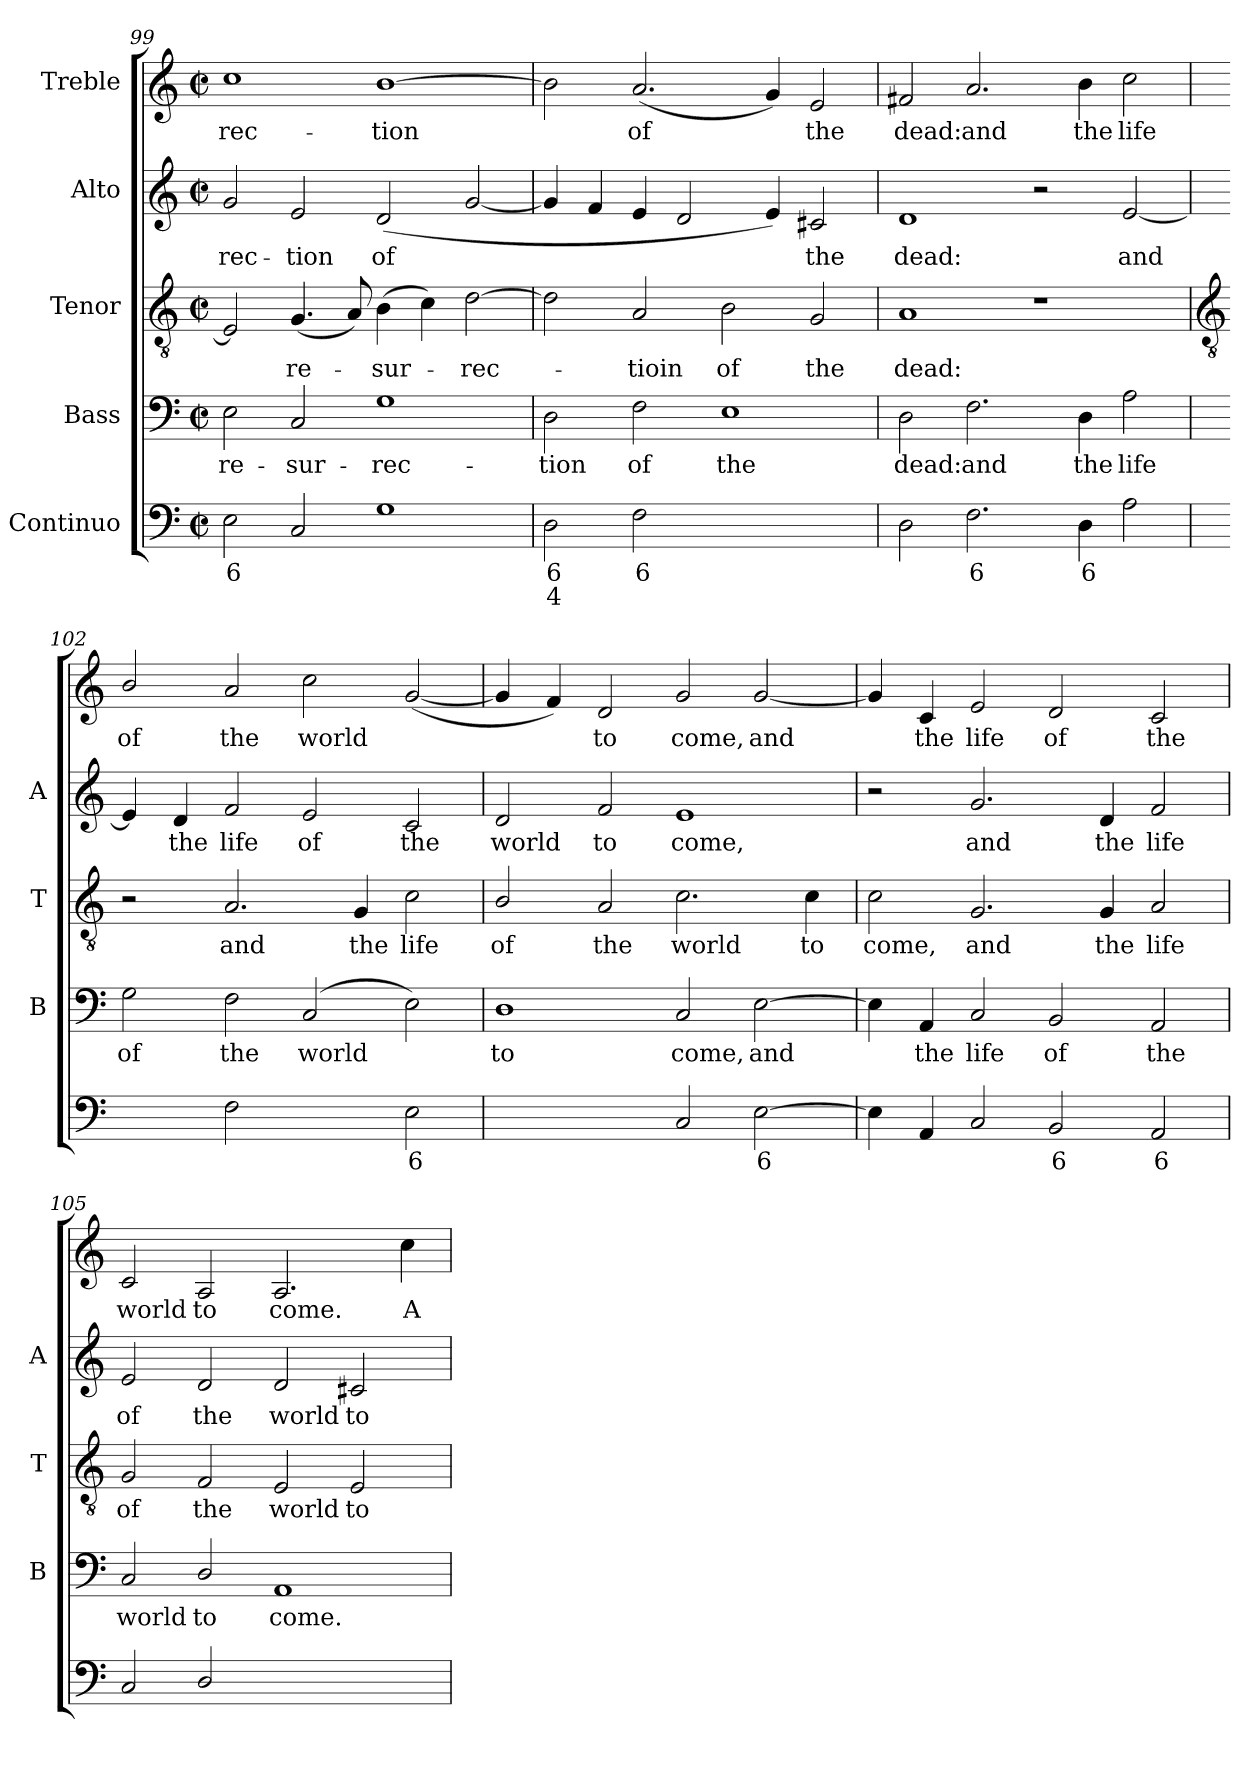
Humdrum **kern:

**kern	**text	**text	**kern	**text	**kern	**text	**kern	**text	**kern	**text
*part5	*part5	*part5	*part4	*part4	*part3	*part3	*part2	*part2	*part1	*part1
*staff5	*staff5	*staff5	*staff4	*staff4	*staff3	*staff3	*staff2	*staff2	*staff1	*staff1
*I"Continuo	*	*	*I"Bass	*	*I"Tenor	*	*I"Alto	*	*I"Treble	*
*	*	*	*I'B	*	*I'T	*	*I'A	*	*	*
*clefF4	*	*	*clefF4	*	*clefGv2	*	*clefG2	*	*clefG2	*
*k[]	*	*	*k[]	*	*k[]	*	*k[]	*	*k[]	*
*C:	*	*	*C:	*	*C:	*	*C:	*	*C:	*
*M4/2	*	*	*M4/2	*	*M4/2	*	*M4/2	*	*M4/2	*
*met(c|)	*	*	*met(c|)	*	*met(c|)	*	*met(c|)	*	*met(c|)	*
=99	=99	=99	=99	=99	=99	=99	=99	=99	=99	=99
!	!LO:LY:b	!	!	!LO:LY:b	!	!	!	!LO:LY:b	!	!LO:LY:b
2E	6	.	2E	re-	2E]	.	2g	rec-	1cc	-rec-
!	!	!	!	!LO:LY:b	!	!LO:LY:b	!	!LO:LY:b	!	!
2C	.	.	2C	-sur-	(<4.G	re-	2e	-tion	.	.
.	.	.	.	.	8A)	.	.	.	.	.
!	!	!	!	!LO:LY:b	!	!LO:LY:b	!	!LO:LY:b	!	!LO:LY:b
1G	.	.	1G	-rec-	(>4B	sur-	(>2d	of	[1b	-tion
.	.	.	.	.	4c)	.	.	.	.	.
!	!	!	!	!	!	!LO:LY:b	!	!	!	!
.	.	.	.	.	[2d	rec-	[2g	.	.	.
=100	=100	=100	=100	=100	=100	=100	=100	=100	=100	=100
!	!LO:LY:b	!LO:LY:b	!	!LO:LY:b	!	!	!	!	!	!
2D	6	4	2D	-tion	2d]	.	4g]	.	2b]	.
.	.	.	.	.	.	.	4f	.	.	.
!	!LO:LY:b	!	!	!LO:LY:b	!	!LO:LY:b	!	!	!	!LO:LY:b
2F	6	.	2F	of	2A	tioin	4e	.	(>2.a	of
.	.	.	.	.	.	.	2d	.	.	.
!	!LO:LY:b	!	!	!LO:LY:b	!	!LO:LY:b	!	!	!	!
[2Eyy	7	.	1E	the	2B	of	.	.	.	.
.	.	.	.	.	.	.	4e)	.	4g)	.
!	!LO:LY:b	!	!	!	!	!LO:LY:b	!	!LO:LY:b	!	!LO:LY:b
2Eyy]	6	.	.	.	2G	the	2c#X	the	2e	the
=101	=101	=101	=101	=101	=101	=101	=101	=101	=101	=101
!	!	!	!	!LO:LY:b	!	!LO:LY:b	!	!LO:LY:b	!	!LO:LY:b
2D	.	.	2D	dead:	1A	dead:	1d	dead:	2f#X	dead:
!	!LO:LY:b	!	!	!LO:LY:b	!	!	!	!	!	!LO:LY:b
2.F	6	.	2.F	and	.	.	.	.	2.a	and
.	.	.	.	.	1r	.	2r	.	.	.
!	!LO:LY:b	!	!	!LO:LY:b	!	!	!	!	!	!LO:LY:b
4D	6	.	4D	the	.	.	.	.	4b	the
!	!	!	!	!LO:LY:b	!	!	!	!LO:LY:b	!	!LO:LY:b
2A	.	.	2A	life	.	.	[2e	and	2cc	life
!!LO:LB:g=z
=102	=102	=102	=102	=102	=102	=102	=102	=102	=102	=102
*	*	*	*	*	*clefGv2	*	*	*	*	*
!	!LO:LY:b	!	!	!LO:LY:b	!	!	!	!	!	!LO:LY:b
[4Gyy	6	.	2G	of	2r	.	4e]	.	2b/	of
!	!LO:LY:b	!	!	!	!	!	!	!LO:LY:b	!	!
4Gyy]	5	.	.	.	.	.	4d	the	.	.
!	!	!	!	!LO:LY:b	!	!LO:LY:b	!	!LO:LY:b	!	!LO:LY:b
2F	.	.	2F	the	2.A	and	2f	life	2a	the
!	!LO:LY:b	!	!	!LO:LY:b	!	!	!	!LO:LY:b	!	!LO:LY:b
[4Cyy	6	.	(<2C	world	.	.	2e	of	2cc	world
!	!LO:LY:b	!	!	!	!	!LO:LY:b	!	!	!	!
4Cyy]	5	.	.	.	4G	the	.	.	.	.
!	!LO:LY:b	!	!	!	!	!LO:LY:b	!	!LO:LY:b	!	!
2E	6	.	2E)	.	2c	life	2c	the	(<[2g	.
=103	=103	=103	=103	=103	=103	=103	=103	=103	=103	=103
!	!LO:LY:b	!	!	!LO:LY:b	!	!LO:LY:b	!	!LO:LY:b	!	!
[2Dyy	6	.	1D	to	2B/	of	2d	world	4g]	.
.	.	.	.	.	.	.	.	.	4f)	.
!	!LO:LY:b	!	!	!	!	!LO:LY:b	!	!LO:LY:b	!	!LO:LY:b
2Dyy]	5	.	.	.	2A	the	2f	to	2d	to
!	!	!	!	!LO:LY:b	!	!LO:LY:b	!	!LO:LY:b	!	!LO:LY:b
2C	.	.	2C	come,	2.c	world	1e	come,	2g	come,
!	!LO:LY:b	!	!	!LO:LY:b	!	!	!	!	!	!LO:LY:b
[2E	6	.	[2E	and	.	.	.	.	[2g	and
!	!	!	!	!	!	!LO:LY:b	!	!	!	!
.	.	.	.	.	4c	to	.	.	.	.
=104	=104	=104	=104	=104	=104	=104	=104	=104	=104	=104
!	!	!	!	!	!	!LO:LY:b	!	!	!	!
4E]	.	.	4E]	.	2c	come,	2r	.	4g]	.
!	!	!	!	!LO:LY:b	!	!	!	!	!	!LO:LY:b
4AA	.	.	4AA	the	.	.	.	.	4c	the
!	!	!	!	!LO:LY:b	!	!LO:LY:b	!	!LO:LY:b	!	!LO:LY:b
2C	.	.	2C	life	2.G	and	2.g	and	2e	life
!	!LO:LY:b	!	!	!LO:LY:b	!	!	!	!	!	!LO:LY:b
2BB	6	.	2BB	of	.	.	.	.	2d	of
!	!	!	!	!	!	!LO:LY:b	!	!LO:LY:b	!	!
.	.	.	.	.	4G	the	4d	the	.	.
!	!LO:LY:b	!	!	!LO:LY:b	!	!LO:LY:b	!	!LO:LY:b	!	!LO:LY:b
2AA	6	.	2AA	the	2A	life	2f	life	2c	the
=105	=105	=105	=105	=105	=105	=105	=105	=105	=105	=105
!	!	!	!	!LO:LY:b	!	!LO:LY:b	!	!LO:LY:b	!	!LO:LY:b
2C	.	.	2C	world	2G	of	2e	of	2c	world
!	!	!	!	!LO:LY:b	!	!LO:LY:b	!	!LO:LY:b	!	!LO:LY:b
2D/	.	.	2D/	to	2F	the	2d	the	2A	to
!	!LO:LY:b	!	!	!LO:LY:b	!	!LO:LY:b	!	!LO:LY:b	!	!LO:LY:b
[2AAyy	4	.	1AA	come.	2E	world	2d	world	2.A	come.
!	!LO:LY:b	!	!	!	!	!LO:LY:b	!	!LO:LY:b	!	!
4AAyy_	3	.	.	.	2E	to	2c#X	to	.	.
!	!LO:LY:b	!	!	!	!	!	!	!	!	!LO:LY:b
4AAyy]	3	.	.	.	.	.	.	.	4cc	A-
=	=	=	=	=	=	=	=	=	=	=
*-	*-	*-	*-	*-	*-	*-	*-	*-	*-	*-
